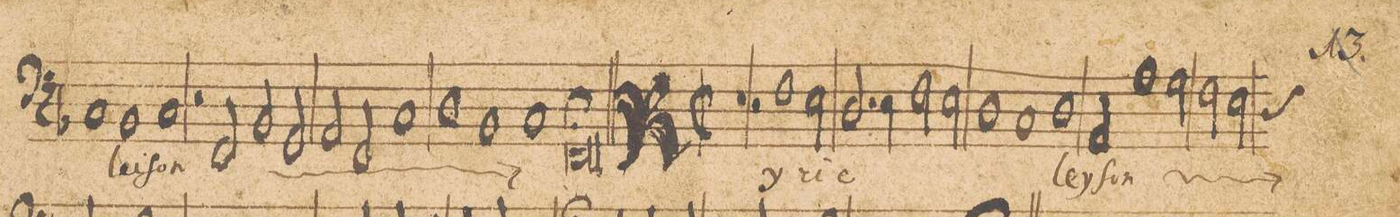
**kern	**text
*I"[BASSVS.]	*
*clefF4	*
*k[b-]	*
*met(c|)	*
*M2/1	*
1C/	-lei-
1BB-/	.
=12-	=12-
1C/	-ſon
2r	.
2FF/	/CHri-
=13-	=13-
2BB-/	.
2GG/	.
2AA/	.
2FF/	.
=14-	=14-
1C/	-ſte
1D\	e-
=15-	=15-
1BB-/	-lei-
1C/	.
=16-	=16-
0FF/;	-ſon/
=17||	=17||
*M2/1	*
*met(c|)	*
1r	.
2r	.
1F\	Ky-
=18-	=18-
2E\	-ri-
2.D\	-e
4E\	.
=19-	=19-
2F\	.
2E\	.
1D\	.
=20-	=20-
1C/	[e]-
1D\	-ley-
=21-	=21-
2AA/	-ſon
1A\	/Ky-
2G\	-ri-
=22-	=22-
2F\	-e
2E\	e-
*-	*-
